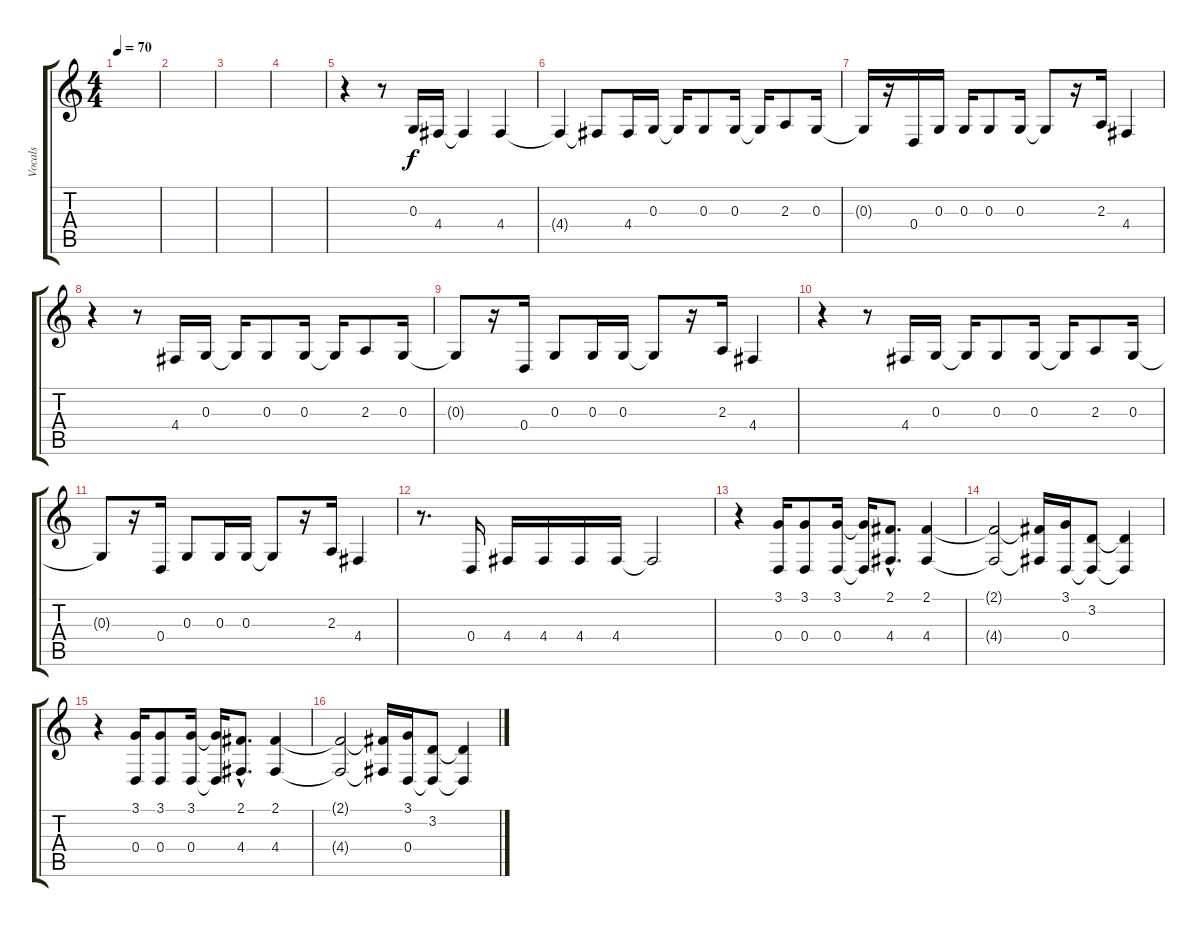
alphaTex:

\track ("Vocals" "Vocals") {instrument lead1square}
\staff {score tabs}
\tuning (E4 B3 G3 D3 A2 E2) {hide}
\ts (4 4)
\tempo 70
\clef g2
\ks c
|
|
|
|
r.4 r.8 0.3.16 4.4.16 4.4{t}.4 4.4.4 |
4.4{t}.4 4.4{t}.8 4.4.16 0.3.16 0.3{t}.16 0.3.8 0.3.16 0.3{t}.16 2.3.8 0.3.16 |
0.3{t}.16 r.16 0.4.16 0.3.16 0.3.16 0.3.8 0.3.16 0.3{t}.8 r.16 2.3.16 4.4.4 |
r.4 r.8 4.4.16 0.3.16 0.3{t}.16 0.3.8 0.3.16 0.3{t}.16 2.3.8 0.3.16 |
0.3{t}.8 r.16 0.4.16 0.3.8 0.3.16 0.3.16 0.3{t}.8 r.16 2.3.16 4.4.4 |
r.4 r.8 4.4.16 0.3.16 0.3{t}.16 0.3.8 0.3.16 0.3{t}.16 2.3.8 0.3.16 |
0.3{t}.8 r.16 0.4.16 0.3.8 0.3.16 0.3.16 0.3{t}.8 r.16 2.3.16 4.4.4 |
r.8{d} 0.4.16 4.4.16 4.4.16 4.4.16 4.4.16 4.4{t}.2 |
r.4 (3.1 0.4).16 (3.1 0.4).8 (3.1 0.4).16 (3.1{t} 0.4{t}).16 (2.1{hac} 4.4{hac}).8{d} (2.1 4.4).4 |
(2.1{t} 4.4{t}).2 (2.1{t} 4.4{t}).16 (3.1 0.4).16 (3.2 0.4{t}).8 (3.2{t} 0.4{t}).4 |
r.4 (3.1 0.4).16 (3.1 0.4).8 (3.1 0.4).16 (3.1{t} 0.4{t}).16 (2.1{hac} 4.4{hac}).8{d} (2.1 4.4).4 |
(2.1{t} 4.4{t}).2 (2.1{t} 4.4{t}).16 (3.1 0.4).16 (3.2 0.4{t}).8 (3.2{t} 0.4{t}).4
